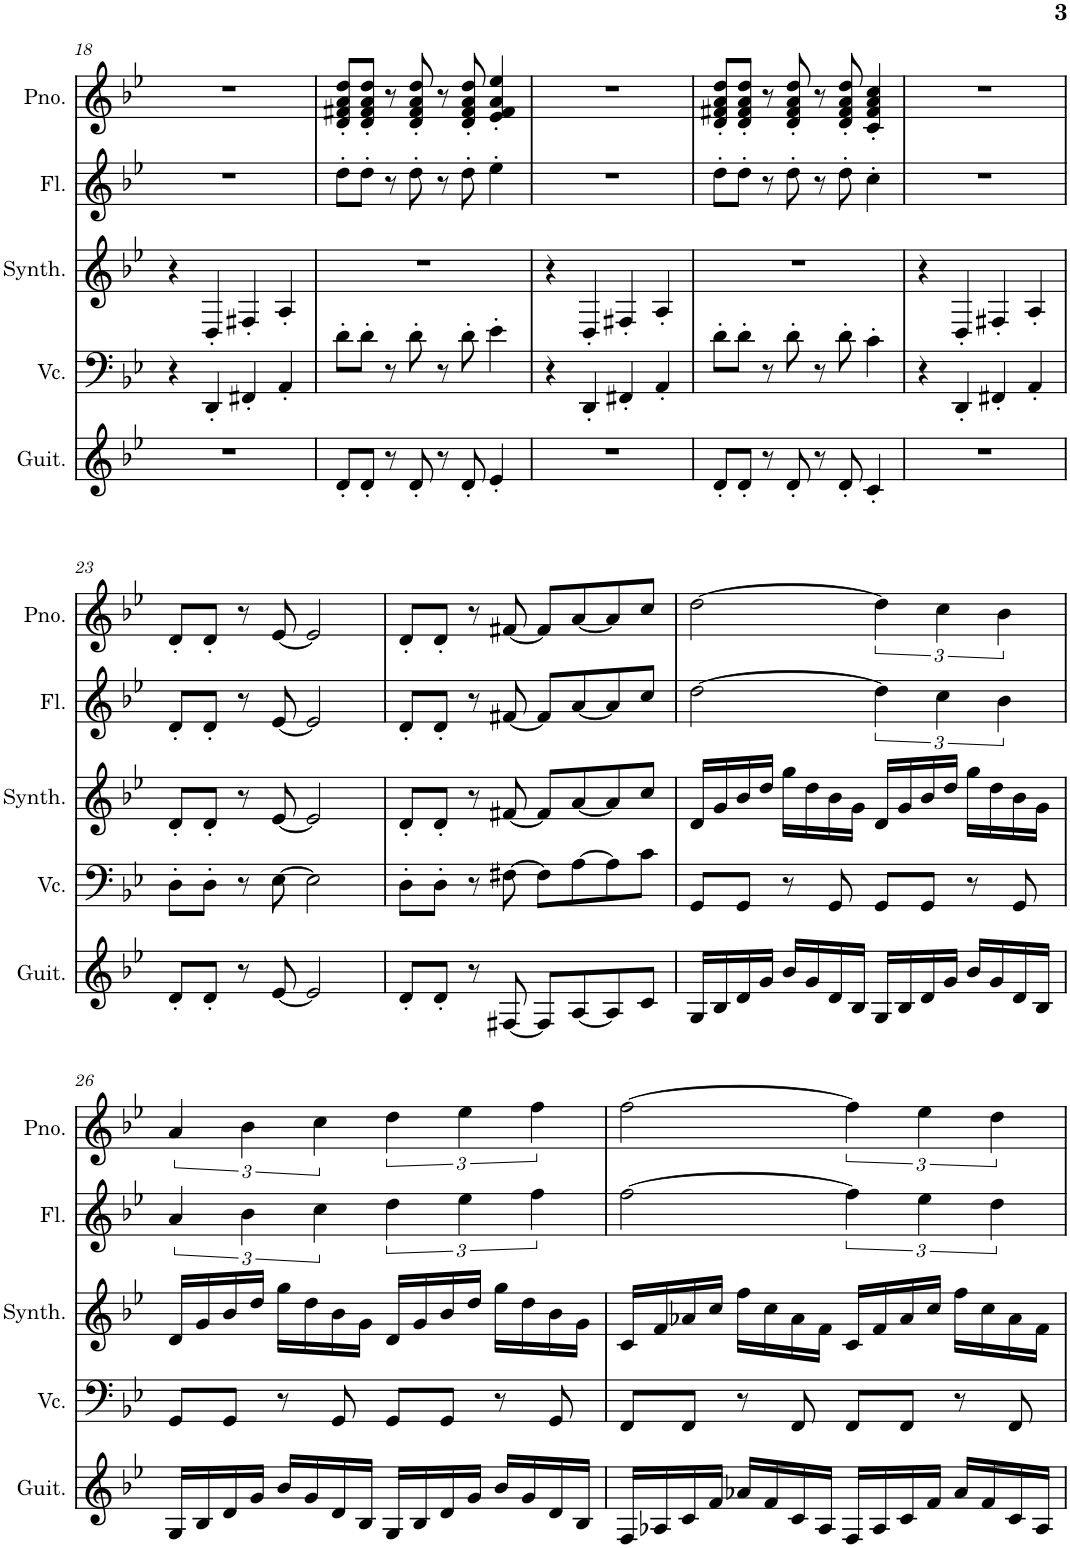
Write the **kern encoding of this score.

**kern	**kern	**kern	**kern	**kern
*part5	*part4	*part3	*part2	*part1
*staff5	*staff4	*staff3	*staff2	*staff1
*I"Classical Guitar	*I"Violoncello	*I"Sine Synthesizer	*I"Flute	*I"Piano
*I'Guit.	*I'Vc.	*I'Synth.	*I'Fl.	*I'Pno.
!!LO:PB:g=z
*clefG2	*clefF4	*clefG2	*clefG2	*clefG2
*k[b-e-]	*k[b-e-]	*k[b-e-]	*k[b-e-]	*k[b-e-]
*M4/4	*M4/4	*M4/4	*M4/4	*M4/4
=18	=18	=18	=18	=18
1r	4r	4r	1r	1r
.	4DD'/	4D'/	.	.
.	4FF#X'/	4F#X'/	.	.
.	4AA'/	4A'/	.	.
=19	=19	=19	=19	=19
8d'/L	8d'\L	1r	8dd'\L	8d/' 8f#X/' 8a/' 8dd/'L
8d'/J	8d'\J	.	8dd'\J	8d/' 8f#/' 8a/' 8dd/'J
8r	8r	.	8r	8r
8d'/	8d'\	.	8dd'\	8d/' 8f#/' 8a/' 8dd/'
8r	8r	.	8r	8r
8d'/	8d'\	.	8dd'\	8d/' 8f#/' 8a/' 8dd/'
4e-'/	4e-'\	.	4ee-'\	4e-/' 4f#/' 4a/' 4ee-/'
=20	=20	=20	=20	=20
1r	4r	4r	1r	1r
.	4DD'/	4D'/	.	.
.	4FF#X'/	4F#X'/	.	.
.	4AA'/	4A'/	.	.
=21	=21	=21	=21	=21
8d'/L	8d'\L	1r	8dd'\L	8d/' 8f#X/' 8a/' 8dd/'L
8d'/J	8d'\J	.	8dd'\J	8d/' 8f#/' 8a/' 8dd/'J
8r	8r	.	8r	8r
8d'/	8d'\	.	8dd'\	8d/' 8f#/' 8a/' 8dd/'
8r	8r	.	8r	8r
8d'/	8d'\	.	8dd'\	8d/' 8f#/' 8a/' 8dd/'
4c'/	4c'\	.	4cc'\	4c/' 4f#/' 4a/' 4cc/'
=22	=22	=22	=22	=22
1r	4r	4r	1r	1r
.	4DD'/	4D'/	.	.
.	4FF#X'/	4F#X'/	.	.
.	4AA'/	4A'/	.	.
!!LO:LB:g=z
=23	=23	=23	=23	=23
8d'/L	8D'\L	8d'/L	8d'/L	8d'/L
8d'/J	8D'\J	8d'/J	8d'/J	8d'/J
8r	8r	8r	8r	8r
[8e-/	[8E-\	[8e-/	[8e-/	[8e-/
2e-/]	2E-\]	2e-/]	2e-/]	2e-/]
=24	=24	=24	=24	=24
8d'/L	8D'\L	8d'/L	8d'/L	8d'/L
8d'/J	8D'\J	8d'/J	8d'/J	8d'/J
8r	8r	8r	8r	8r
[8F#X/	[8F#X\	[8f#X/	[8f#X/	[8f#X/
8F#/L]	8F#\L]	8f#/L]	8f#/L]	8f#/L]
[8A/	[8A\	[8a/	[8a/	[8a/
8A/]	8A\]	8a/]	8a/]	8a/]
8c/J	8c\J	8cc/J	8cc/J	8cc/J
=25	=25	=25	=25	=25
16G/LL	8GG/L	16d/LL	[2dd\	[2dd\
16B-/	.	16g/	.	.
16d/	8GG/J	16b-/	.	.
16g/JJ	.	16dd/JJ	.	.
16b-/LL	8r	16gg\LL	.	.
16g/	.	16dd\	.	.
16d/	8GG/	16b-\	.	.
16B-/JJ	.	16g\JJ	.	.
16G/LL	8GG/L	16d/LL	6dd\]	6dd\]
16B-/	.	16g/	.	.
16d/	8GG/J	16b-/	.	.
.	.	.	6cc\	6cc\
16g/JJ	.	16dd/JJ	.	.
16b-/LL	8r	16gg\LL	.	.
16g/	.	16dd\	.	.
.	.	.	6b-\	6b-\
16d/	8GG/	16b-\	.	.
16B-/JJ	.	16g\JJ	.	.
!!LO:LB:g=z
=26	=26	=26	=26	=26
16G/LL	8GG/L	16d/LL	6a/	6a/
16B-/	.	16g/	.	.
16d/	8GG/J	16b-/	.	.
.	.	.	6b-\	6b-\
16g/JJ	.	16dd/JJ	.	.
16b-/LL	8r	16gg\LL	.	.
16g/	.	16dd\	.	.
.	.	.	6cc\	6cc\
16d/	8GG/	16b-\	.	.
16B-/JJ	.	16g\JJ	.	.
16G/LL	8GG/L	16d/LL	6dd\	6dd\
16B-/	.	16g/	.	.
16d/	8GG/J	16b-/	.	.
.	.	.	6ee-\	6ee-\
16g/JJ	.	16dd/JJ	.	.
16b-/LL	8r	16gg\LL	.	.
16g/	.	16dd\	.	.
.	.	.	6ff\	6ff\
16d/	8GG/	16b-\	.	.
16B-/JJ	.	16g\JJ	.	.
=27	=27	=27	=27	=27
16F/LL	8FF/L	16c/LL	[2ff\	[2ff\
16A-X/	.	16f/	.	.
16c/	8FF/J	16a-X/	.	.
16f/JJ	.	16cc/JJ	.	.
16a-X/LL	8r	16ff\LL	.	.
16f/	.	16cc\	.	.
16c/	8FF/	16a-\	.	.
16A-/JJ	.	16f\JJ	.	.
16F/LL	8FF/L	16c/LL	6ff\]	6ff\]
16A-/	.	16f/	.	.
16c/	8FF/J	16a-/	.	.
.	.	.	6ee-\	6ee-\
16f/JJ	.	16cc/JJ	.	.
16a-/LL	8r	16ff\LL	.	.
16f/	.	16cc\	.	.
.	.	.	6dd\	6dd\
16c/	8FF/	16a-\	.	.
16A-/JJ	.	16f\JJ	.	.
=	=	=	=	=
*-	*-	*-	*-	*-
